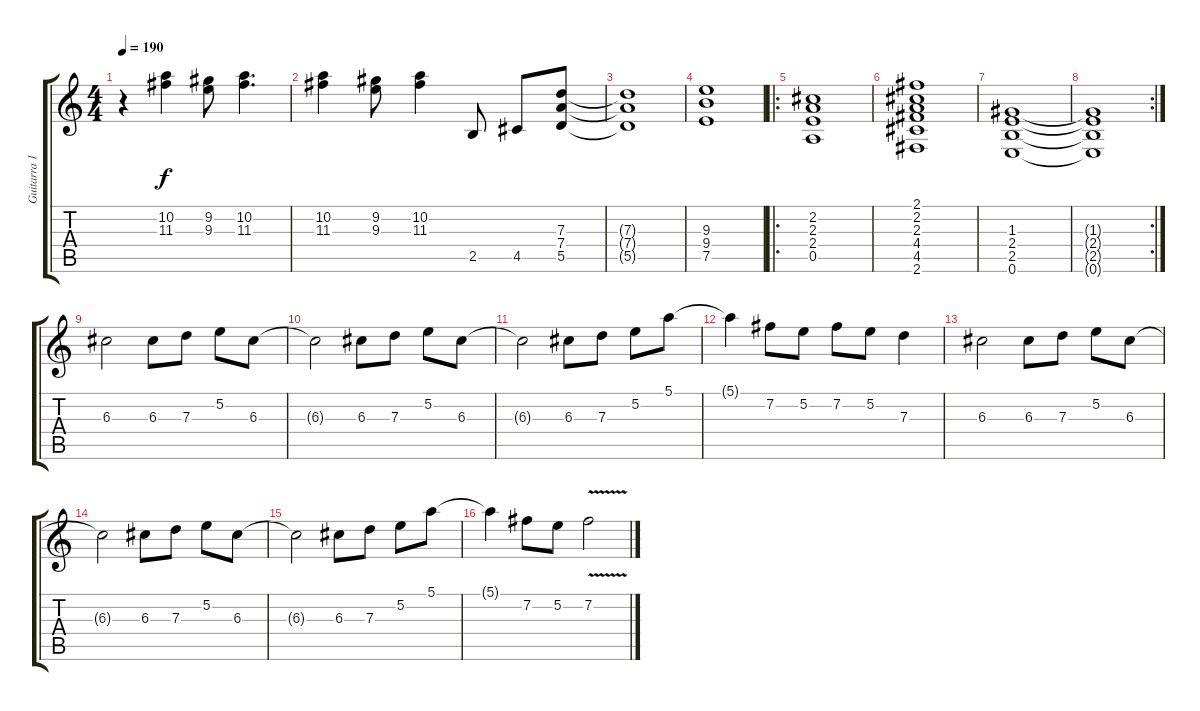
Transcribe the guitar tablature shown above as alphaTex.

\track ("Guitarra 1" "Guitarra 1") {instrument distortionguitar}
\staff {score tabs}
\tuning (E4 B3 G3 D3 A2 E2) {hide}
\ts (4 4)
\tempo 190
\clef g2
\ks c
r.4{dy f} (10.2 11.3).4 (9.2 9.3).8 (10.2 11.3).4{d} |
(10.2 11.3).4 (9.2 9.3).8 (10.2 11.3).4 2.5.8 4.5.8 (7.3 7.4 5.5).8 |
(7.3{t} 7.4{t} 5.5{t}).1 |
(9.3 9.4 7.5).1 |
\ro
(2.2 2.3 2.4 0.5).1 |
(2.1 2.2 2.3 4.4 4.5 2.6).1 |
(1.3 2.4 2.5 0.6).1 |
\rc 2
(1.3{t} 2.4{t} 2.5{t} 0.6{t}).1 |
6.3.2 6.3.8 7.3.8 5.2.8 6.3.8 |
6.3{t}.2 6.3.8 7.3.8 5.2.8 6.3.8 |
6.3{t}.2 6.3.8 7.3.8 5.2.8 5.1.8 |
5.1{t}.4 7.2.8 5.2.8 7.2.8 5.2.8 7.3.4 |
6.3.2 6.3.8 7.3.8 5.2.8 6.3.8 |
6.3{t}.2 6.3.8 7.3.8 5.2.8 6.3.8 |
6.3{t}.2 6.3.8 7.3.8 5.2.8 5.1.8 |
5.1{t}.4 7.2.8 5.2.8 7.2{v}.2
